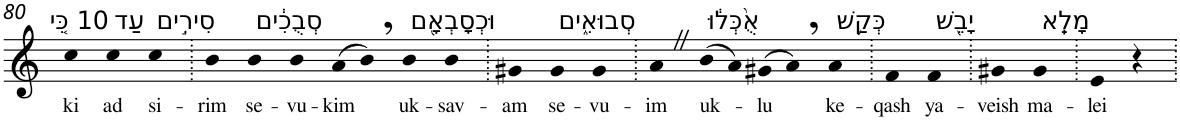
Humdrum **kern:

**kern	**text
*part1	*part1
*staff1	*staff1
*I"Piano	*
*I'Pno	*
!!LO:PB:g=z
*clefG2	*
*k[]	*
=80	=80
!LO:TX:a:t=10 כִּ֚י	!
!	!LO:LY:b
4cc	ki
!LO:TX:a:t=עַד	!
!	!LO:LY:b
4cc	ad
!LO:TX:a:t=סִירִ֣ים	!
!	!LO:LY:b
4cc	si-
=81.	=81.
!	!LO:LY:b
4b	-rim
!LO:TX:a:t=סְבֻכִ֔ים	!
!	!LO:LY:b
4b	se-
!	!LO:LY:b
4b	-vu-
!	!LO:LY:b
(>8a	-kim
8b,)	.
!LO:TX:a:t=וּכְסָבְאָ֖ם	!
!	!LO:LY:b
4b	uk-
!	!LO:LY:b
4b	-sav-
=82.	=82.
!	!LO:LY:b
4g#X	-am
!LO:TX:a:t=סְבוּאִ֑ים	!
!	!LO:LY:b
4g#	se-
!	!LO:LY:b
4g#	-vu-
=83.	=83.
!	!LO:LY:b
4aZ	-im
!LO:TX:a:t=אֻ֨כְּל֔וּ	!
!	!LO:LY:b
(>8b	uk-
8a)	.
!	!LO:LY:b
(>8g#X	-lu
8a,)	.
!LO:TX:a:t=כְּקַ֥שׁ	!
!	!LO:LY:b
4a	ke-
=84.	=84.
!	!LO:LY:b
4f	-qash
!LO:TX:a:t=יָבֵ֖שׁ	!
!	!LO:LY:b
4f	ya-
=85.	=85.
!	!LO:LY:b
4g#X	-veish
!LO:TX:a:t=מָלֵֽא	!
!	!LO:LY:b
4g#	ma-
=86.	=86.
!	!LO:LY:b
4e	-lei
4r	.
=.	=.
*-	*-
